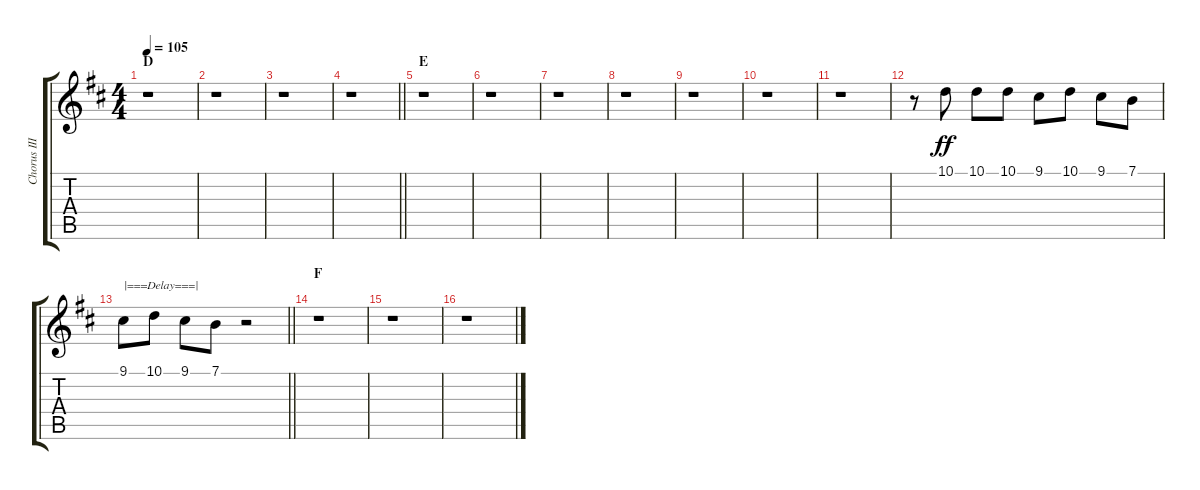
\track ("Chorus III" "Chorus III") {instrument voiceoohs}
\staff {score tabs}
\tuning (E4 B3 G3 D3 A2 E2) {hide}
\ts (4 4)
\section ("" "D")
\tempo 105
\clef g2
\ks d
r.1{dy ff} |
r.1 |
r.1 |
\barLineRight lightlight
r.1 |
\section ("" "E")
r.1 |
r.1 |
r.1 |
r.1 |
r.1 |
r.1 |
r.1 |
r.8 10.1.8 10.1.8 10.1.8 9.1.8 10.1.8 9.1.8 7.1.8 |
\barLineRight lightlight
9.1.8{txt "|===Delay===|"} 10.1.8 9.1.8 7.1.8 r.2 |
\section ("" "F")
r.1 |
r.1 |
r.1
